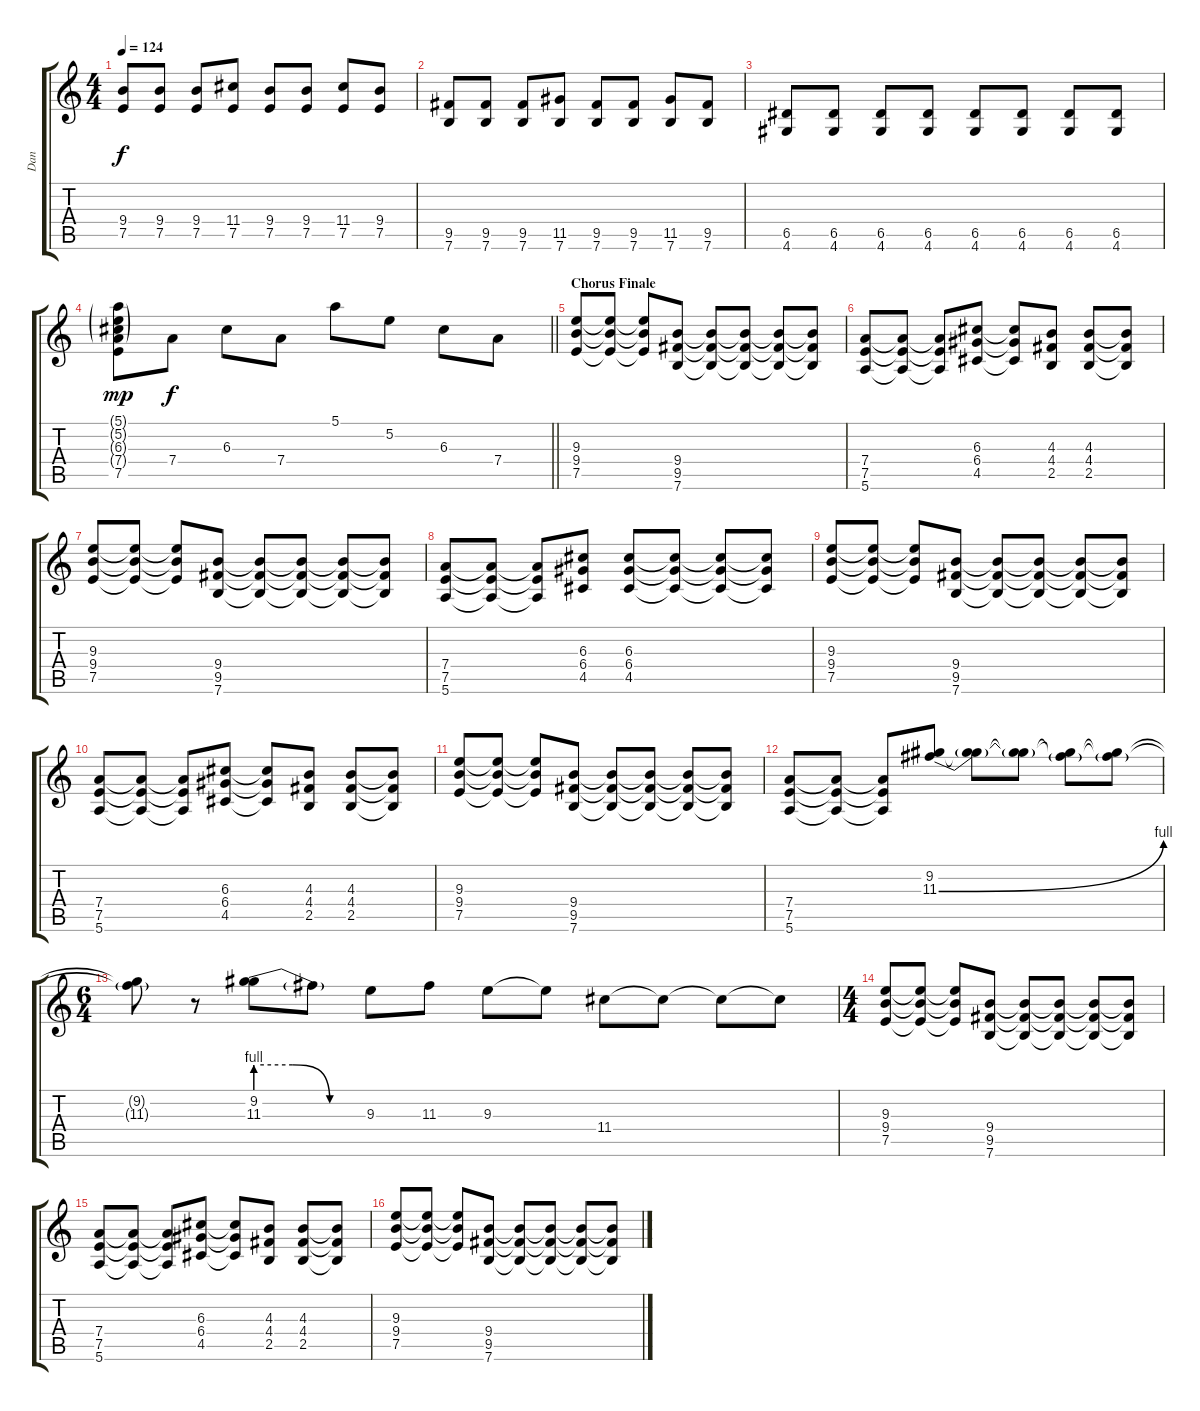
\track ("Dan" "Dan") {instrument overdrivenguitar}
\staff {score tabs}
\tuning (E4 B3 G3 D3 A2 E2) {hide}
\ts (4 4)
\tempo 124
\clef g2
\ks c
(9.4 7.5).8{dy f} (9.4 7.5).8 (9.4 7.5).8 (11.4 7.5).8 (9.4 7.5).8 (9.4 7.5).8 (11.4 7.5).8 (9.4 7.5).8 |
(9.5 7.6).8 (9.5 7.6).8 (9.5 7.6).8 (11.5 7.6).8 (9.5 7.6).8 (9.5 7.6).8 (11.5 7.6).8 (9.5 7.6).8 |
(6.5 4.6).8 (6.5 4.6).8 (6.5 4.6).8 (6.5 4.6).8 (6.5 4.6).8 (6.5 4.6).8 (6.5 4.6).8 (6.5 4.6).8 |
\barLineRight lightlight
(5.1{g} 5.2{g} 6.3{g} 7.4{g} 7.5).8{dy mp volume 16} 7.4.8{dy f} 6.3.8 7.4.8 5.1.8 5.2.8 6.3.8 7.4.8 |
\section ("" "Chorus Finale")
(9.3 9.4 7.5).8 (9.3{t} 9.4{t} 7.5{t}).8 (9.3{t} 9.4{t} 7.5{t}).8 (9.4 9.5 7.6).8 (9.4{t} 9.5{t} 7.6{t}).8 (9.4{t} 9.5{t} 7.6{t}).8 (9.4{t} 9.5{t} 7.6{t}).8 (9.4{t} 9.5{t} 7.6{t}).8 |
(7.4 7.5 5.6).8 (7.4{t} 7.5{t} 5.6{t}).8 (7.4{t} 7.5{t} 5.6{t}).8 (6.3 6.4 4.5).8 (6.3{t} 6.4{t} 4.5{t}).8 (4.3 4.4 2.5).8 (4.3 4.4 2.5).8 (4.3{t} 4.4{t} 2.5{t}).8 |
(9.3 9.4 7.5).8 (9.3{t} 9.4{t} 7.5{t}).8 (9.3{t} 9.4{t} 7.5{t}).8 (9.4 9.5 7.6).8 (9.4{t} 9.5{t} 7.6{t}).8 (9.4{t} 9.5{t} 7.6{t}).8 (9.4{t} 9.5{t} 7.6{t}).8 (9.4{t} 9.5{t} 7.6{t}).8 |
(7.4 7.5 5.6).8 (7.4{t} 7.5{t} 5.6{t}).8 (7.4{t} 7.5{t} 5.6{t}).8 (6.3 6.4 4.5).8 (6.3 6.4 4.5).8 (6.3{t} 6.4{t} 4.5{t}).8 (6.3{t} 6.4{t} 4.5{t}).8 (6.3{t} 6.4{t} 4.5{t}).8 |
(9.3 9.4 7.5).8 (9.3{t} 9.4{t} 7.5{t}).8 (9.3{t} 9.4{t} 7.5{t}).8 (9.4 9.5 7.6).8 (9.4{t} 9.5{t} 7.6{t}).8 (9.4{t} 9.5{t} 7.6{t}).8 (9.4{t} 9.5{t} 7.6{t}).8 (9.4{t} 9.5{t} 7.6{t}).8 |
(7.4 7.5 5.6).8 (7.4{t} 7.5{t} 5.6{t}).8 (7.4{t} 7.5{t} 5.6{t}).8 (6.3 6.4 4.5).8 (6.3{t} 6.4{t} 4.5{t}).8 (4.3 4.4 2.5).8 (4.3 4.4 2.5).8 (4.3{t} 4.4{t} 2.5{t}).8 |
(9.3 9.4 7.5).8 (9.3{t} 9.4{t} 7.5{t}).8 (9.3{t} 9.4{t} 7.5{t}).8 (9.4 9.5 7.6).8 (9.4{t} 9.5{t} 7.6{t}).8 (9.4{t} 9.5{t} 7.6{t}).8 (9.4{t} 9.5{t} 7.6{t}).8 (9.4{t} 9.5{t} 7.6{t}).8 |
(7.4 7.5 5.6).8 (7.4{t} 7.5{t} 5.6{t}).8 (7.4{t} 7.5{t} 5.6{t}).8 (9.2 11.3{be (bend 0 0 60 4)}).8{volume 16 instrument distortionguitar} (9.2{t} 11.3{t}).8 (9.2{t} 11.3{t}).8 (9.2{t} 11.3{t}).8 (9.2{t} 11.3{t}).8 |
\ts (6 4)
(9.2{t} 11.3{t}).8 r.8 (9.2 11.3{be (custom 0 4 20 4 40 0 60 0)}).8 11.3{t}.8 9.3.8 11.3.8 9.3.8 9.3{t}.8 11.4.8 11.4{t}.8 11.4{t}.8 11.4{t}.8 |
\ts (4 4)
(9.3 9.4 7.5).8 (9.3{t} 9.4{t} 7.5{t}).8 (9.3{t} 9.4{t} 7.5{t}).8 (9.4 9.5 7.6).8 (9.4{t} 9.5{t} 7.6{t}).8 (9.4{t} 9.5{t} 7.6{t}).8 (9.4{t} 9.5{t} 7.6{t}).8 (9.4{t} 9.5{t} 7.6{t}).8 |
(7.4 7.5 5.6).8 (7.4{t} 7.5{t} 5.6{t}).8 (7.4{t} 7.5{t} 5.6{t}).8 (6.3 6.4 4.5).8 (6.3{t} 6.4{t} 4.5{t}).8 (4.3 4.4 2.5).8 (4.3 4.4 2.5).8 (4.3{t} 4.4{t} 2.5{t}).8 |
(9.3 9.4 7.5).8 (9.3{t} 9.4{t} 7.5{t}).8 (9.3{t} 9.4{t} 7.5{t}).8 (9.4 9.5 7.6).8 (9.4{t} 9.5{t} 7.6{t}).8 (9.4{t} 9.5{t} 7.6{t}).8 (9.4{t} 9.5{t} 7.6{t}).8 (9.4{t} 9.5{t} 7.6{t}).8
